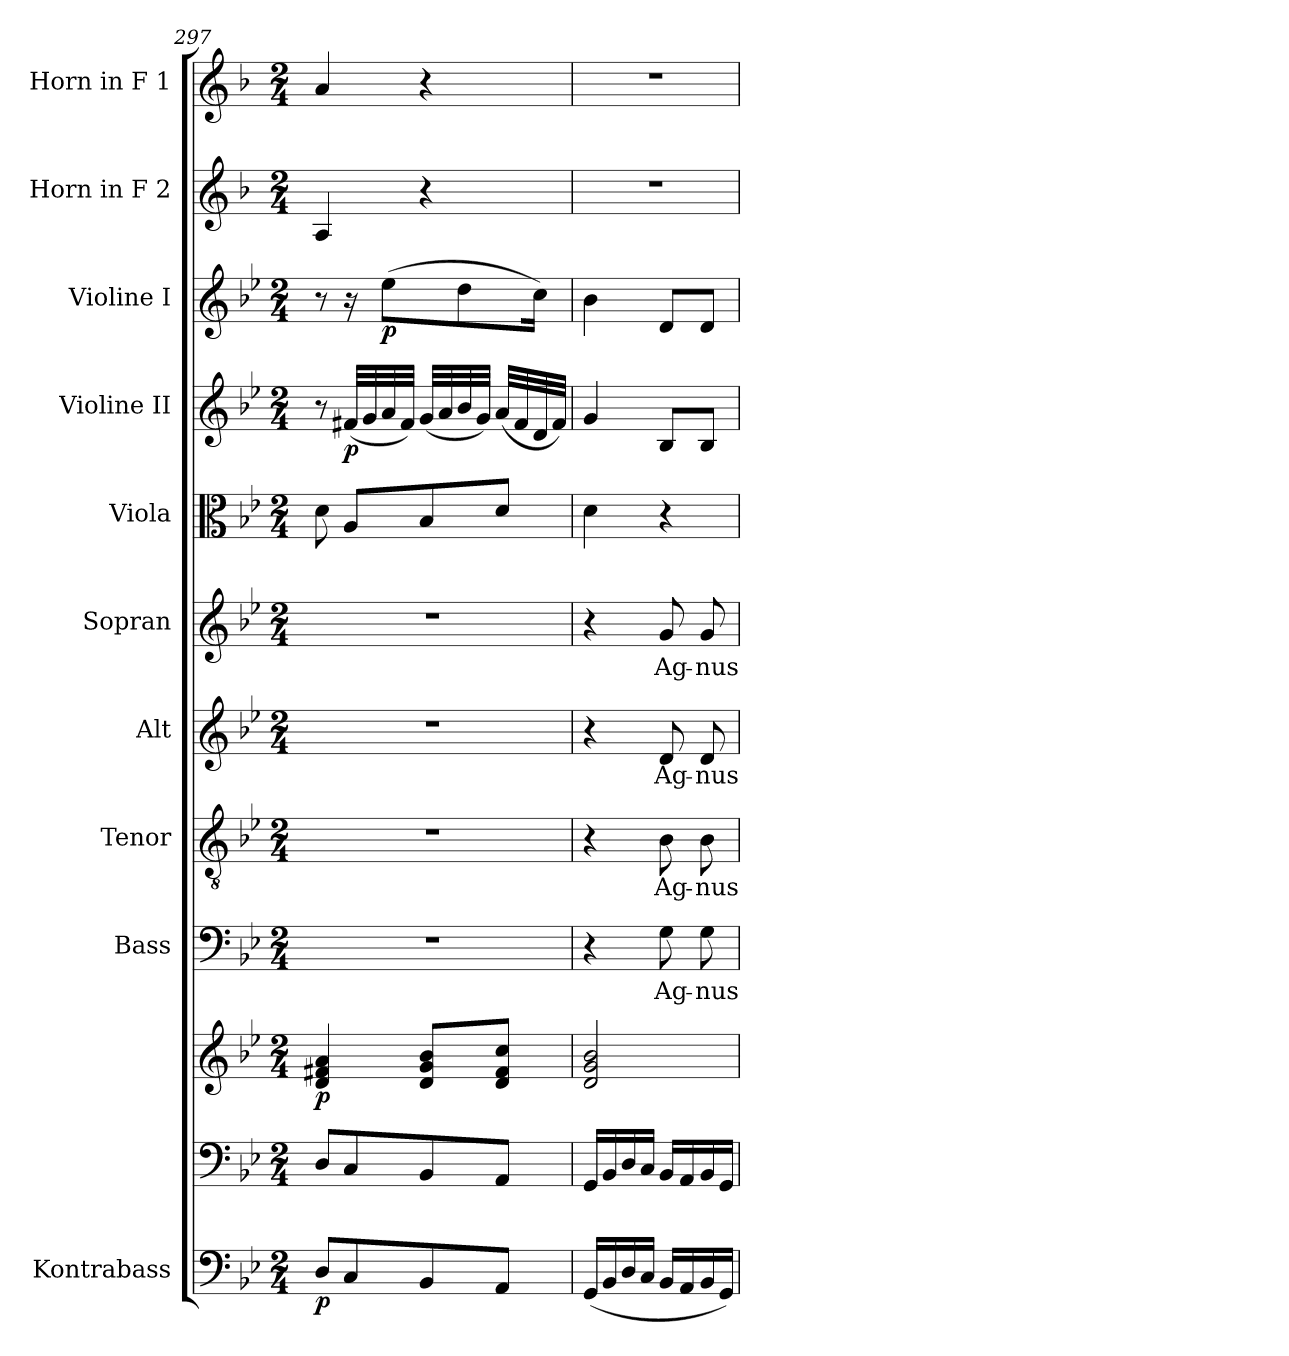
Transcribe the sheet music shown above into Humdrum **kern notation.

**kern	**dynam	**kern	**kern	**dynam	**kern	**text	**kern	**text	**kern	**text	**kern	**text	**kern	**kern	**dynam	**kern	**dynam	**kern	**kern
*part11	*part11	*part10	*part10	*part10	*part9	*part9	*part8	*part8	*part7	*part7	*part6	*part6	*part5	*part4	*part4	*part3	*part3	*part2	*part1
*staff12	*staff12	*staff11	*staff10	*staff10/11	*staff9	*staff9	*staff8	*staff8	*staff7	*staff7	*staff6	*staff6	*staff5	*staff4	*staff4	*staff3	*staff3	*staff2	*staff1
*I"Kontrabass	*	*	*	*	*I"Bass	*	*I"Tenor	*	*I"Alt	*	*I"Sopran	*	*I"Viola	*I"Violine II	*	*I"Violine I	*	*I"Horn in F 2	*I"Horn in F 1
*I'Kb.	*	*	*	*	*I'B.	*	*I'T.	*	*I'A.	*	*I'S.	*	*I'Vla.	*I'Vl. II	*	*I'Vl. I	*	*	*
*clefF4	*	*clefF4	*clefG2	*	*clefF4	*	*clefGv2	*	*clefG2	*	*clefG2	*	*clefC3	*clefG2	*	*clefG2	*	*clefG2	*clefG2
*ITrd7c12	*	*	*	*	*	*	*	*	*	*	*	*	*	*	*	*	*	*ITrd4c7	*ITrd4c7
*k[b-e-]	*	*k[b-e-]	*k[b-e-]	*	*k[b-e-]	*	*k[b-e-]	*	*k[b-e-]	*	*k[b-e-]	*	*k[b-e-]	*k[b-e-]	*	*k[b-e-]	*	*k[b-e-]	*k[b-e-]
*B-:	*	*B-:	*B-:	*	*B-:	*	*B-:	*	*B-:	*	*B-:	*	*B-:	*B-:	*	*B-:	*	*B-:	*B-:
*M2/4	*	*M2/4	*M2/4	*	*M2/4	*	*M2/4	*	*M2/4	*	*M2/4	*	*M2/4	*M2/4	*	*M2/4	*	*M2/4	*M2/4
=297	=297	=297	=297	=297	=297	=297	=297	=297	=297	=297	=297	=297	=297	=297	=297	=297	=297	=297	=297
!	!LO:DY:b	!	!	!LO:DY:b	!	!	!	!	!	!	!	!	!	!	!	!	!	!	!
8DD/L	p	8D/L	4d/ 4f#X/ 4a/	p	2r	.	2r	.	2r	.	2r	.	8d\	8r	.	8r	.	4D/	4d/
!	!	!	!	!	!	!	!	!	!	!	!	!	!	!	!LO:DY:b	!	!	!	!
8CC/	.	8C/	.	.	.	.	.	.	.	.	.	.	8A/L	(<32f#X/LLL	p	16r	.	.	.
.	.	.	.	.	.	.	.	.	.	.	.	.	.	32g/	.	.	.	.	.
!	!	!	!	!	!	!	!	!	!	!	!	!	!	!	!	!	!LO:DY:b	!	!
.	.	.	.	.	.	.	.	.	.	.	.	.	.	32a/	.	(>8ee-\L	p	.	.
.	.	.	.	.	.	.	.	.	.	.	.	.	.	32f#/JJJ)	.	.	.	.	.
8BBB-/	.	8BB-/	8d/ 8g/ 8b-/L	.	.	.	.	.	.	.	.	.	8B-/	(<32g/LLL	.	.	.	4r	4r
.	.	.	.	.	.	.	.	.	.	.	.	.	.	32a/	.	.	.	.	.
.	.	.	.	.	.	.	.	.	.	.	.	.	.	32b-/	.	8dd\	.	.	.
.	.	.	.	.	.	.	.	.	.	.	.	.	.	32g/JJJ)	.	.	.	.	.
8AAA/J	.	8AA/J	8d/ 8f#/ 8cc/J	.	.	.	.	.	.	.	.	.	8d/J	(<32a/LLL	.	.	.	.	.
.	.	.	.	.	.	.	.	.	.	.	.	.	.	32f#/	.	.	.	.	.
.	.	.	.	.	.	.	.	.	.	.	.	.	.	32d/	.	16cc\Jk)	.	.	.
.	.	.	.	.	.	.	.	.	.	.	.	.	.	32f#/JJJ)	.	.	.	.	.
=298	=298	=298	=298	=298	=298	=298	=298	=298	=298	=298	=298	=298	=298	=298	=298	=298	=298	=298	=298
(<16GGG/LL	.	16GG/LL	2d/ 2g/ 2b-/	.	4r	.	4r	.	4r	.	4r	.	4d\	4g/	.	4b-\	.	2r	2r
16BBB-/	.	16BB-/	.	.	.	.	.	.	.	.	.	.	.	.	.	.	.	.	.
16DD/	.	16D/	.	.	.	.	.	.	.	.	.	.	.	.	.	.	.	.	.
16CC/JJ	.	16C/JJ	.	.	.	.	.	.	.	.	.	.	.	.	.	.	.	.	.
!	!	!	!	!	!	!LO:LY:b	!	!LO:LY:b	!	!LO:LY:b	!	!LO:LY:b	!	!	!	!	!	!	!
16BBB-/LL	.	16BB-/LL	.	.	8G\	Ag-	8B-\	Ag-	8d/	Ag-	8g/	Ag-	4r	8B-/L	.	8d/L	.	.	.
16AAA/	.	16AA/	.	.	.	.	.	.	.	.	.	.	.	.	.	.	.	.	.
!	!	!	!	!	!	!LO:LY:b	!	!LO:LY:b	!	!LO:LY:b	!	!LO:LY:b	!	!	!	!	!	!	!
16BBB-/	.	16BB-/	.	.	8G\	-nus	8B-\	-nus	8d/	-nus	8g/	-nus	.	8B-/J	.	8d/J	.	.	.
16GGG/JJ)	.	16GG/JJ	.	.	.	.	.	.	.	.	.	.	.	.	.	.	.	.	.
=	=	=	=	=	=	=	=	=	=	=	=	=	=	=	=	=	=	=	=
*-	*-	*-	*-	*-	*-	*-	*-	*-	*-	*-	*-	*-	*-	*-	*-	*-	*-	*-	*-
